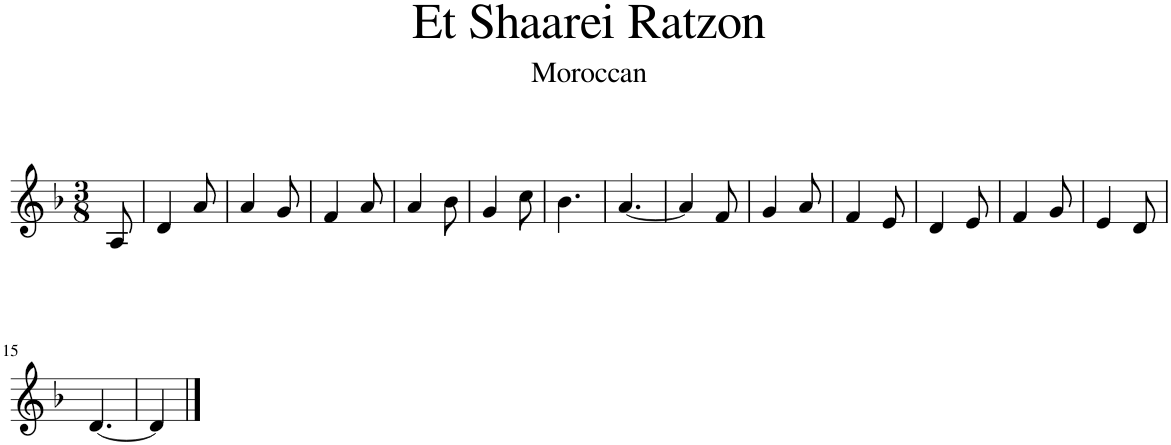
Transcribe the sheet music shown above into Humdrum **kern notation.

**kern
*part1
*staff1
*I"Bb Trumpet
*I'Bb Tpt.
*clefG2
*Trd1c2
*k[b-]
*M3/8
=1
8A/
=2
4d/
8a/
=3
4a/
8g/
=4
4f/
8a/
=5
4a/
8b-\
=6
4g/
8cc\
=7
4.b-\
=8
[4.a/
=9
4a/]
8f/
=10
4g/
8a/
=11
4f/
8e/
=12
4d/
8e/
=13
4f/
8g/
=14
4e/
8d/
!!LO:LB:g=z
=15
[4.d/
=16
4d/]
==
*-
